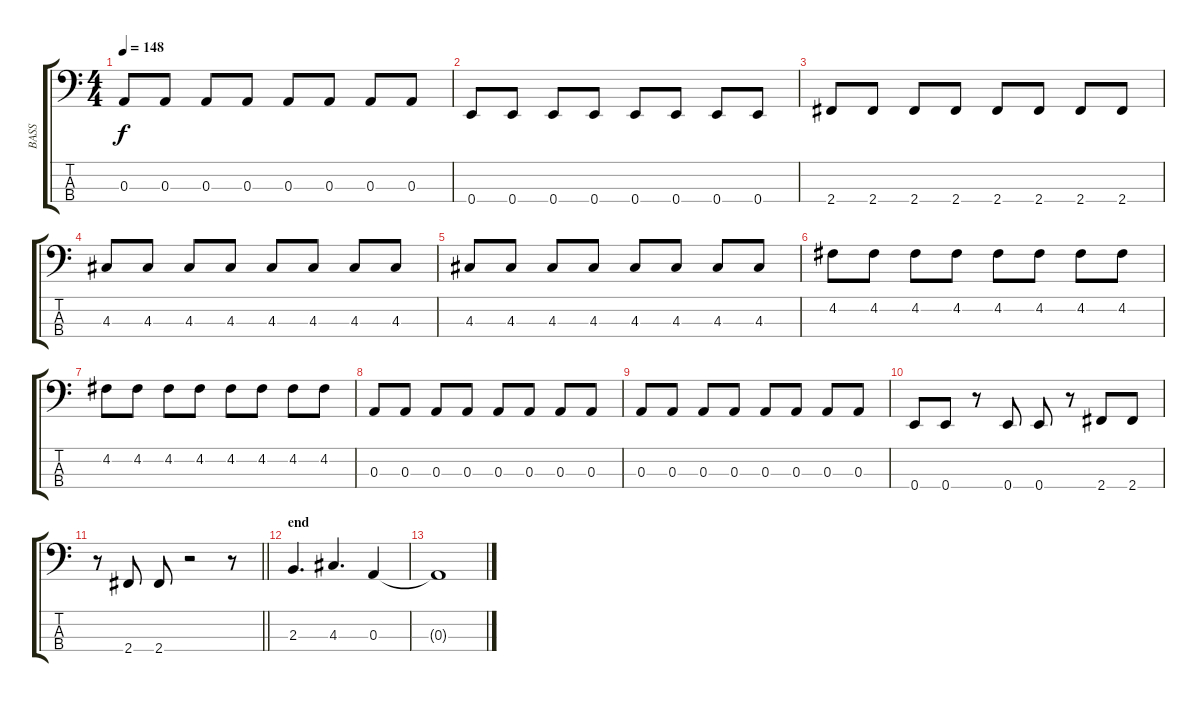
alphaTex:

\track ("BASS" "BASS") {instrument electricbassfinger}
\staff {score tabs}
\tuning (G2 D2 A1 E1) {hide}
\ts (4 4)
\tempo 148
\clef f4
\ks c
0.3.8{dy f} 0.3.8 0.3.8 0.3.8 0.3.8 0.3.8 0.3.8 0.3.8 |
0.4.8 0.4.8 0.4.8 0.4.8 0.4.8 0.4.8 0.4.8 0.4.8 |
2.4.8 2.4.8 2.4.8 2.4.8 2.4.8 2.4.8 2.4.8 2.4.8 |
4.3.8 4.3.8 4.3.8 4.3.8 4.3.8 4.3.8 4.3.8 4.3.8 |
4.3.8 4.3.8 4.3.8 4.3.8 4.3.8 4.3.8 4.3.8 4.3.8 |
4.2.8 4.2.8 4.2.8 4.2.8 4.2.8 4.2.8 4.2.8 4.2.8 |
4.2.8 4.2.8 4.2.8 4.2.8 4.2.8 4.2.8 4.2.8 4.2.8 |
0.3.8 0.3.8 0.3.8 0.3.8 0.3.8 0.3.8 0.3.8 0.3.8 |
0.3.8 0.3.8 0.3.8 0.3.8 0.3.8 0.3.8 0.3.8 0.3.8 |
0.4.8 0.4.8 r.8 0.4.8 0.4.8 r.8 2.4.8 2.4.8 |
\barLineRight lightlight
r.8 2.4.8 2.4.8 r.2 r.8 |
\section ("" "end")
2.3.4{d} 4.3.4{d} 0.3.4 |
0.3{t}.1
